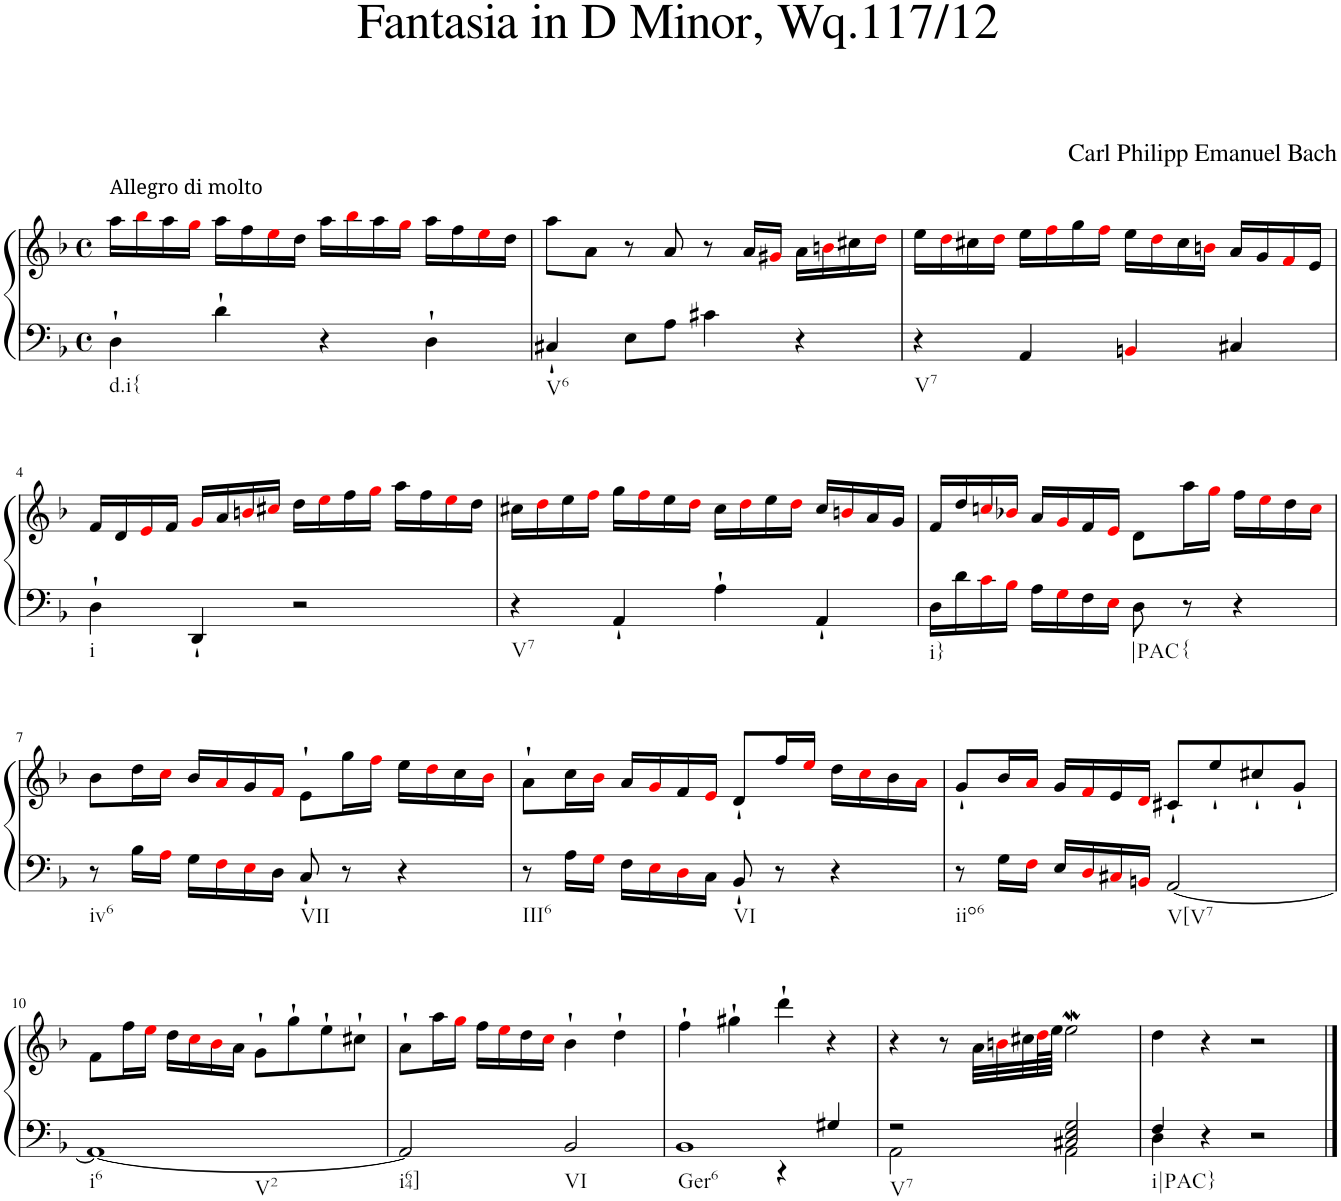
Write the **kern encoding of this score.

**kern	**kern
*part1	*part1
*staff2	*staff1
*I"Harpsichord	*
*I'Hch.	*
*clefF4	*clefG2
*k[b-]	*k[b-]
*M4/4	*M4/4
*met(c)	*met(c)
=1	=1
!	!LO:TX:a:t=Allegro di molto
!LO:TX:b:t=d.i{	!
4D`\	16aa\LL
.	16bb-i\
.	16aa\
.	16ggi\JJ
4d`\	16aa\LL
.	16ff\
.	16eei\
.	16dd\JJ
4r	16aa\LL
.	16bb-i\
.	16aa\
.	16ggi\JJ
4D`\	16aa\LL
.	16ff\
.	16eei\
.	16dd\JJ
=2	=2
!LO:TX:b:t=V6	!
4C#X`/	8aa\L
.	8a\J
8E\L	8r
8A\J	8a/
4c#X\	8r
.	16a/LL
.	16g#Xi/JJ
4r	16a\LL
.	16bni\
.	16cc#X\
.	16ddi\JJ
=3	=3
!LO:TX:b:t=V7	!
4r	16ee\LL
.	16ddi\
.	16cc#X\
.	16ddi\JJ
4AA/	16ee\LL
.	16ffi\
.	16gg\
.	16ffi\JJ
4BBni/	16ee\LL
.	16ddi\
.	16cc#\
.	16bni\JJ
4C#X/	16a/LL
.	16g/
.	16fi/
.	16e/JJ
!!LO:LB:g=z
=4	=4
!LO:TX:b:t=i	!
4D`\	16f/LL
.	16d/
.	16ei/
.	16f/JJ
4DD`/	16gi/LL
.	16a/
.	16bni/
.	16cc#Xi/JJ
2r	16dd\LL
.	16eei\
.	16ff\
.	16ggi\JJ
.	16aa\LL
.	16ff\
.	16eei\
.	16dd\JJ
=5	=5
!LO:TX:b:t=V7	!
4r	16cc#X\LL
.	16ddi\
.	16ee\
.	16ffi\JJ
4AA`/	16gg\LL
.	16ffi\
.	16ee\
.	16ddi\JJ
4A`\	16cc#\LL
.	16ddi\
.	16ee\
.	16ddi\JJ
4AA`/	16cc#/LL
.	16bni/
.	16a/
.	16g/JJ
=6	=6
!LO:TX:b:t=i}	!
16D\LL	16f/LL
16d\	16dd/
16ci\	16ccni/
16B-i\JJ	16b-Xi/JJ
16A\LL	16a/LL
16Gi\	16gi/
16F\	16f/
16Ei\JJ	16ei/JJ
!LO:TX:b:t=|PAC	!
8D\	8d\L
!LO:TX:b:t={	!
8r	16aa\L
.	16ggi\JJ
4r	16ff\LL
.	16eei\
.	16dd\
.	16cci\JJ
!!LO:LB:g=z
=7	=7
!LO:TX:b:t=iv6	!
8r	8b-\L
16B-\LL	16dd\L
16Ai\JJ	16cci\JJ
16G\LL	16b-/LL
16Fi\	16ai/
16Ei\	16g/
16D\JJ	16fi/JJ
!LO:TX:b:t=VII	!
8C`/	8e`\L
8r	16gg\L
.	16ffi\JJ
4r	16ee\LL
.	16ddi\
.	16cc\
.	16b-i\JJ
=8	=8
!LO:TX:b:t=III6	!
8r	8a`\L
16A\LL	16cc\L
16Gi\JJ	16b-i\JJ
16F\LL	16a/LL
16Ei\	16gi/
16Di\	16f/
16C\JJ	16ei/JJ
!LO:TX:b:t=VI	!
8BB-`/	8d`/L
8r	16ff/L
.	16eei/JJ
4r	16dd\LL
.	16cci\
.	16b-\
.	16ai\JJ
=9	=9
!LO:TX:b:t=iio6	!
8r	8g`/L
16G\LL	16b-/L
16Fi\JJ	16ai/JJ
16E/LL	16g/LL
16Di/	16fi/
16C#Xi/	16e/
16BBni/JJ	16di/JJ
!LO:TX:b:t=V[V7	!
[2AA/	8c#X`/L
.	8ee`/
.	8cc#X`/
.	8g`/J
!!LO:LB:g=z
=10	=10
!LO:TX:b:t=i6	!
!LO:TX:b:t=V2	!
1AA_	8f\L
.	16ff\L
.	16eei\JJ
.	16dd\LL
.	16cci\
.	16b-i\
.	16a\JJ
.	8g`\L
.	8gg`\
.	8ee`\
.	8cc#X`\J
=11	=11
!LO:TX:b:t=i64]	!
2AA/]	8a`\L
.	16aa\L
.	16ggi\JJ
.	16ff\LL
.	16eei\
.	16dd\
.	16cci\JJ
!LO:TX:b:t=VI	!
2BB-/	4b-`\
.	4dd`\
=12	=12
*^	*
!LO:TX:b:t=Ger6	!	!
1BB-	2ryy	4ff`\
.	.	4gg#X`\
.	4r	4ddd`\
.	4G#X/	4r
=13	=13	=13
!LO:TX:b:t=V7	!	!
2r	2AA\	4r
.	.	8r
.	.	32a\LLL
.	.	32bni\
.	.	32cc#X\
.	.	64ddi\L
.	.	64ee\JJJJ
2C#X/ 2E/ 2G/	2AA\	2eeW\
=14	=14	=14
!LO:TX:b:t=i|PAC}	!	!
4F/	4D\	4dd\
4r	2.ryy	4r
2r	.	2r
*v	*v	*
==	==
*-	*-
